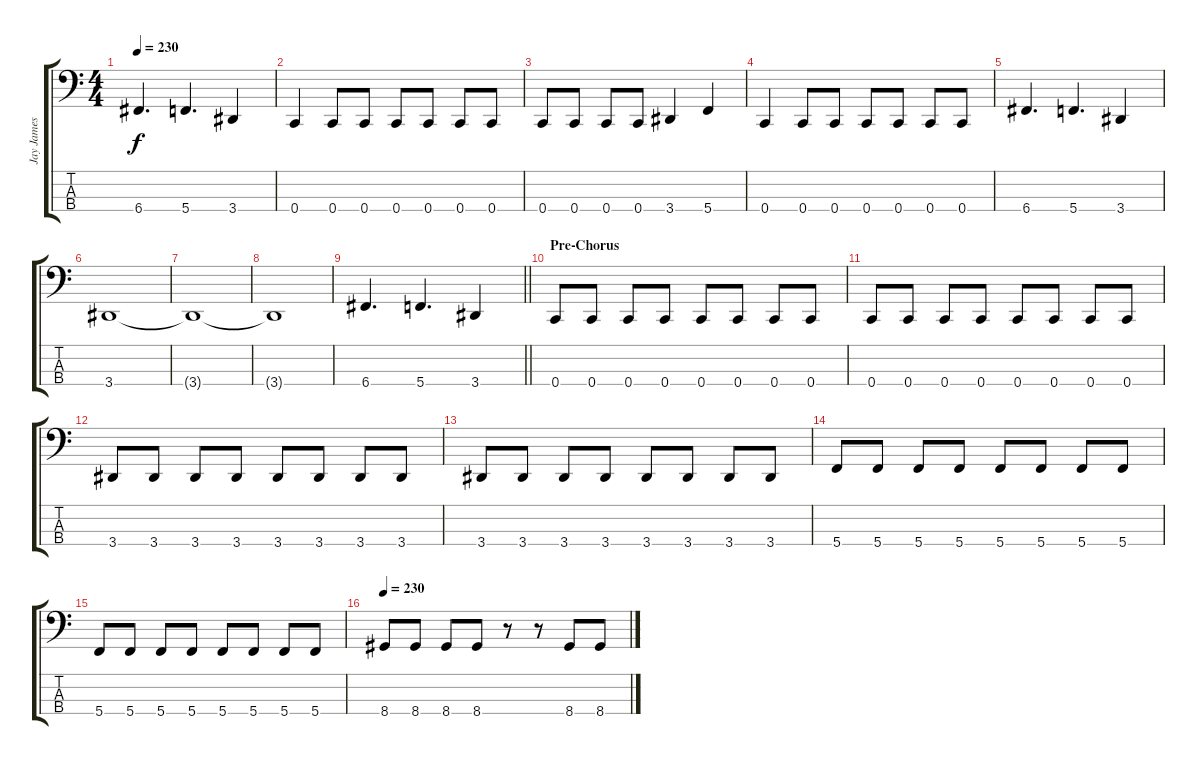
\track ("Jay James" "Jay James") {instrument electricbassfinger}
\staff {score tabs}
\tuning (F2 C2 G1 C1) {hide}
\ts (4 4)
\tempo 230
\clef f4
\ks c
6.4.4{d dy f} 5.4.4{d} 3.4.4 |
0.4.4 0.4.8 0.4.8 0.4.8 0.4.8 0.4.8 0.4.8 |
0.4.8 0.4.8 0.4.8 0.4.8 3.4.4 5.4.4 |
0.4.4 0.4.8 0.4.8 0.4.8 0.4.8 0.4.8 0.4.8 |
6.4.4{d} 5.4.4{d} 3.4.4 |
3.4.1 |
3.4{t}.1 |
3.4{t}.1 |
\barLineRight lightlight
6.4.4{d} 5.4.4{d} 3.4.4 |
\section ("" "Pre-Chorus")
0.4.8 0.4.8 0.4.8 0.4.8 0.4.8 0.4.8 0.4.8 0.4.8 |
0.4.8 0.4.8 0.4.8 0.4.8 0.4.8 0.4.8 0.4.8 0.4.8 |
3.4.8 3.4.8 3.4.8 3.4.8 3.4.8 3.4.8 3.4.8 3.4.8 |
3.4.8 3.4.8 3.4.8 3.4.8 3.4.8 3.4.8 3.4.8 3.4.8 |
5.4.8 5.4.8 5.4.8 5.4.8 5.4.8 5.4.8 5.4.8 5.4.8 |
5.4.8 5.4.8 5.4.8 5.4.8 5.4.8 5.4.8 5.4.8 5.4.8 |
\tempo 230
8.4.8 8.4.8 8.4.8 8.4.8 r.8 r.8 8.4.8 8.4.8
